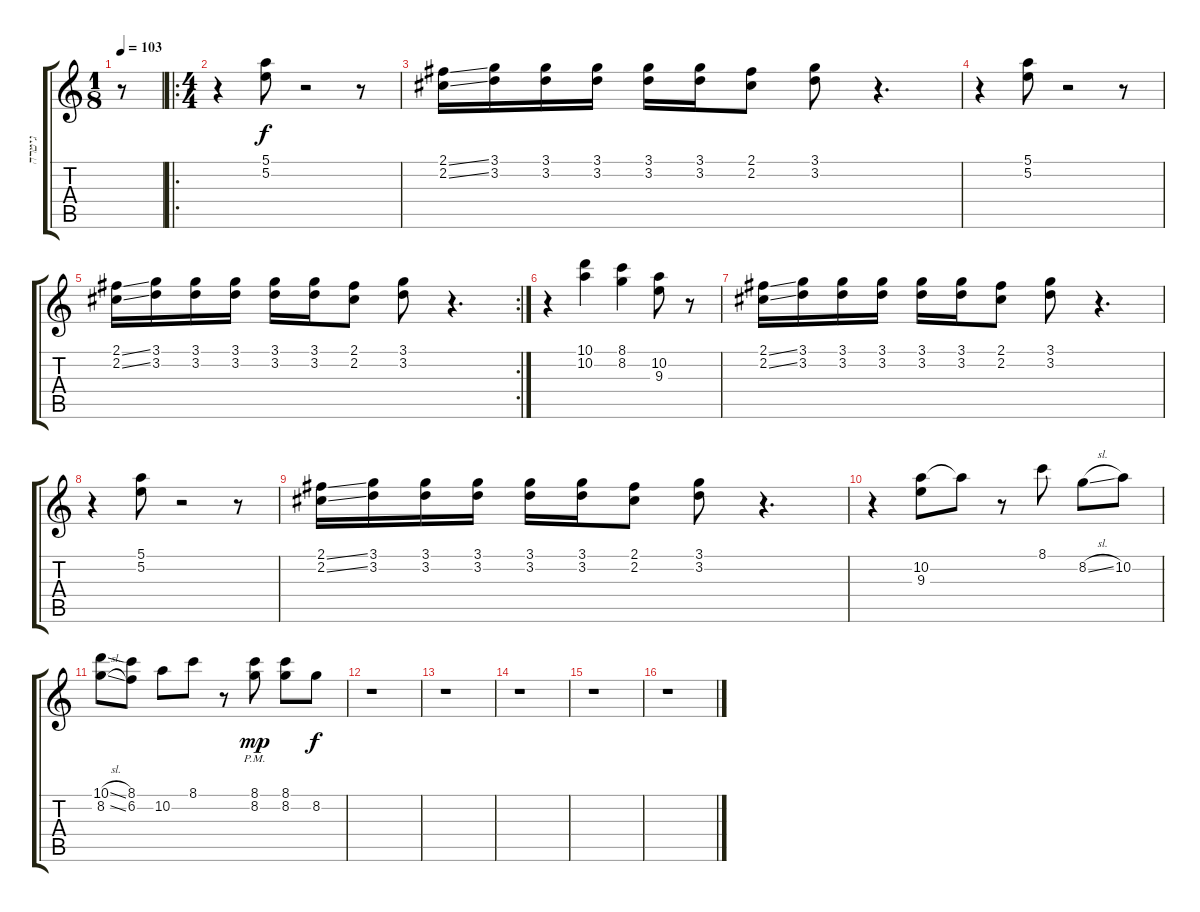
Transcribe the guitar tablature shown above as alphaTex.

\track ("גיטרה" "גיטרה") {instrument overdrivenguitar}
\staff {score tabs}
\tuning (E4 B3 G3 D3 A2 E2) {hide}
\ts (1 8)
\tempo 103
\clef g2
\ks c
r.8{dy f instrument overdrivenguitar} |
\ro
\ts (4 4)
r.4 (5.1 5.2).8 r.2 r.8 |
(2.1{ss} 2.2{ss}).16 (3.1 3.2).16 (3.1 3.2).16 (3.1 3.2).16 (3.1 3.2).16 (3.1 3.2).16 (2.1 2.2).8 (3.1 3.2).8 r.4{d} |
r.4 (5.1 5.2).8 r.2 r.8 |
\rc 2
(2.1{ss} 2.2{ss}).16 (3.1 3.2).16 (3.1 3.2).16 (3.1 3.2).16 (3.1 3.2).16 (3.1 3.2).16 (2.1 2.2).8 (3.1 3.2).8 r.4{d} |
r.4 (10.1 10.2).4 (8.1 8.2).4 (10.2 9.3).8 r.8 |
(2.1{ss} 2.2{ss}).16 (3.1 3.2).16 (3.1 3.2).16 (3.1 3.2).16 (3.1 3.2).16 (3.1 3.2).16 (2.1 2.2).8 (3.1 3.2).8 r.4{d} |
r.4 (5.1 5.2).8 r.2 r.8 |
(2.1{ss} 2.2{ss}).16 (3.1 3.2).16 (3.1 3.2).16 (3.1 3.2).16 (3.1 3.2).16 (3.1 3.2).16 (2.1 2.2).8 (3.1 3.2).8 r.4{d} |
r.4 (10.2 9.3).8 10.2{t}.8 r.8 8.1.8 8.2{sl}.8 10.2.8 |
(10.1{sl} 8.2{sl}).8 (8.1 6.2).8 10.2.8 8.1.8 r.8 (8.1{pm} 8.2{pm}).8{dy mp} (8.1 8.2).8 8.2.8{dy f} |
r.1 |
r.1 |
r.1 |
r.1 |
r.1
